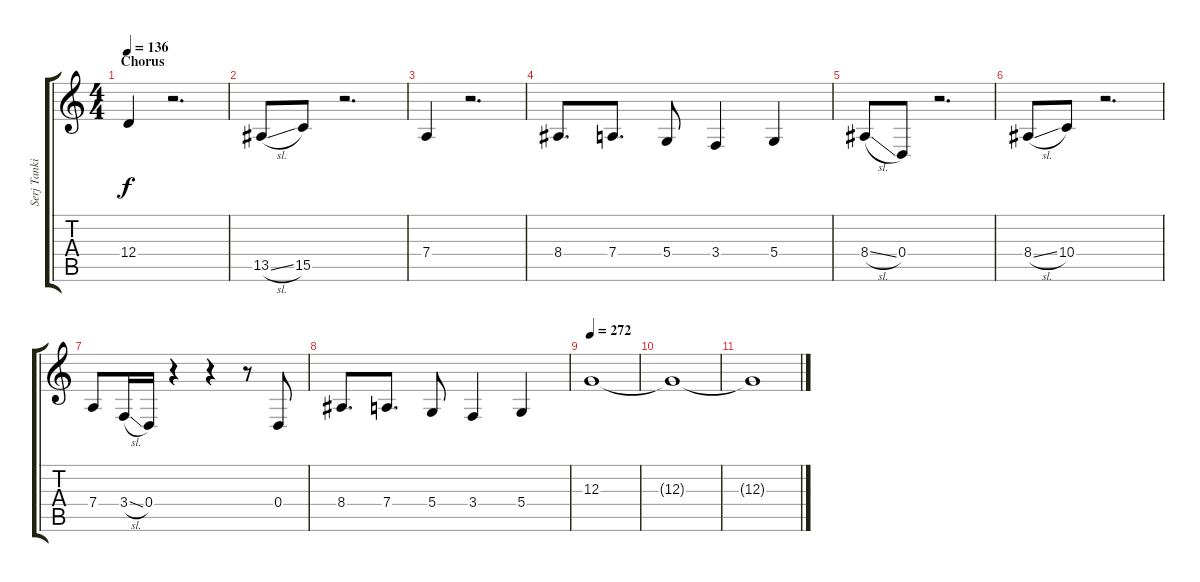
\track ("Serj Tankian Vocals" "Serj Tanki") {instrument lead1square}
\staff {score tabs}
\tuning (E4 B3 G3 D3 A2 E2) {hide}
\ts (4 4)
\section ("" "Chorus")
\tempo 136
\clef g2
\ks c
12.4.4{dy f} r.2{d} |
13.5{sl}.8 15.5.8 r.2{d} |
7.4.4 r.2{d} |
8.4.8{d} 7.4.8{d} 5.4.8 3.4.4 5.4.4 |
8.4{sl}.8 0.4.8 r.2{d} |
8.4{sl}.8 10.4.8 r.2{d} |
7.4.8 3.4{sl}.16 0.4.16 r.4 r.4 r.8 0.4.8 |
8.4.8{d} 7.4.8{d} 5.4.8 3.4.4 5.4.4 |
\tempo 272
12.3.1 |
12.3{t}.1 |
12.3{t}.1
